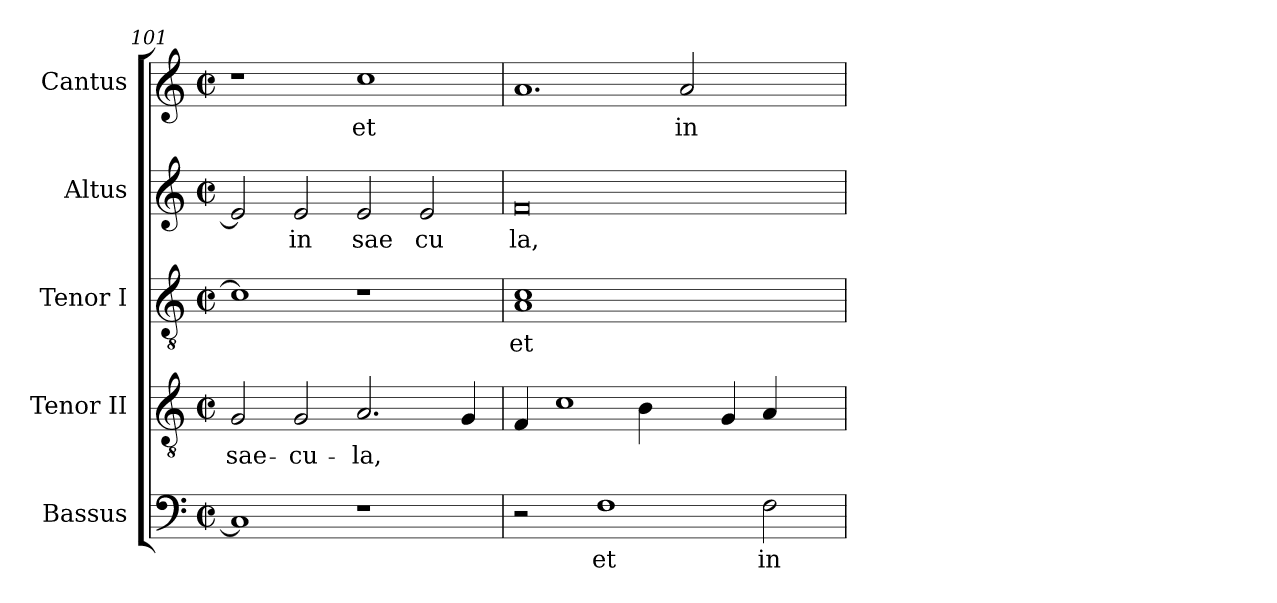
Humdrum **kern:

**kern	**text	**kern	**text	**kern	**text	**kern	**text	**kern	**text
*part5	*part5	*part4	*part4	*part3	*part3	*part2	*part2	*part1	*part1
*staff5	*staff5	*staff4	*staff4	*staff3	*staff3	*staff2	*staff2	*staff1	*staff1
*I"Bassus	*	*I"Tenor II	*	*I"Tenor I	*	*I"Altus	*	*I"Cantus	*
*clefF4	*	*clefGv2	*	*clefGv2	*	*clefG2	*	*clefG2	*
*M2/2	*	*M2/2	*	*M2/2	*	*M2/2	*	*M2/2	*
*met(c|)	*	*met(c|)	*	*met(c|)	*	*met(c|)	*	*met(c|)	*
=101	=101	=101	=101	=101	=101	=101	=101	=101	=101
!	!	!	!LO:LY:b:cj	!	!	!	!	!	!
1C]	.	2G/	sae-	1c]	.	2e/]	.	1r	.
!	!	!	!LO:LY:b:cj	!	!	!	!LO:LY:b:cj	!	!
.	.	2G/	-cu-	.	.	2e/	in	.	.
!	!	!	!LO:LY:b:cj	!	!	!	!LO:LY:b:cj	!	!LO:LY:b:cj
1r	.	2.A/	-la,	1r	.	2e/	sae	1cc	et
!	!	!	!	!	!	!	!LO:LY:b:cj	!	!
.	.	.	.	.	.	2e/	cu	.	.
.	.	4G/	.	.	.	.	.	.	.
=102	=102	=102	=102	=102	=102	=102	=102	=102	=102
*	*	*^	*	*	*	*	*	*	*
!	!	!	!	!	!	!LO:LY:b:cj	!LO:N:vis=0	!LO:LY:b:cj	!LO:N:vis=1.	!
2r	.	4F/	2.ryy	.	1c 1A	et	1f	la,	1a	.
.	.	1c	.	.	.	.	.	.	.	.
!	!LO:LY:b:cj	!	!	!	!	!	!	!	!	!
1F	et	.	.	.	.	.	.	.	.	.
.	.	.	4B\	.	.	.	.	.	.	.
!	!	!	!	!	!	!	!	!	!	!LO:LY:b:cj
.	.	.	4ryy	.	1ryy	.	1ryy	.	2a/	in
.	.	4G/	2.ryy	.	.	.	.	.	.	.
!	!LO:LY:b:cj	!	!	!	!	!	!	!	!	!
2F\	in	4A/	.	.	.	.	.	.	2ryy	.
.	.	4ryy	.	.	.	.	.	.	.	.
*	*	*v	*v	*	*	*	*	*	*	*
=	=	=	=	=	=	=	=	=	=
*-	*-	*-	*-	*-	*-	*-	*-	*-	*-
